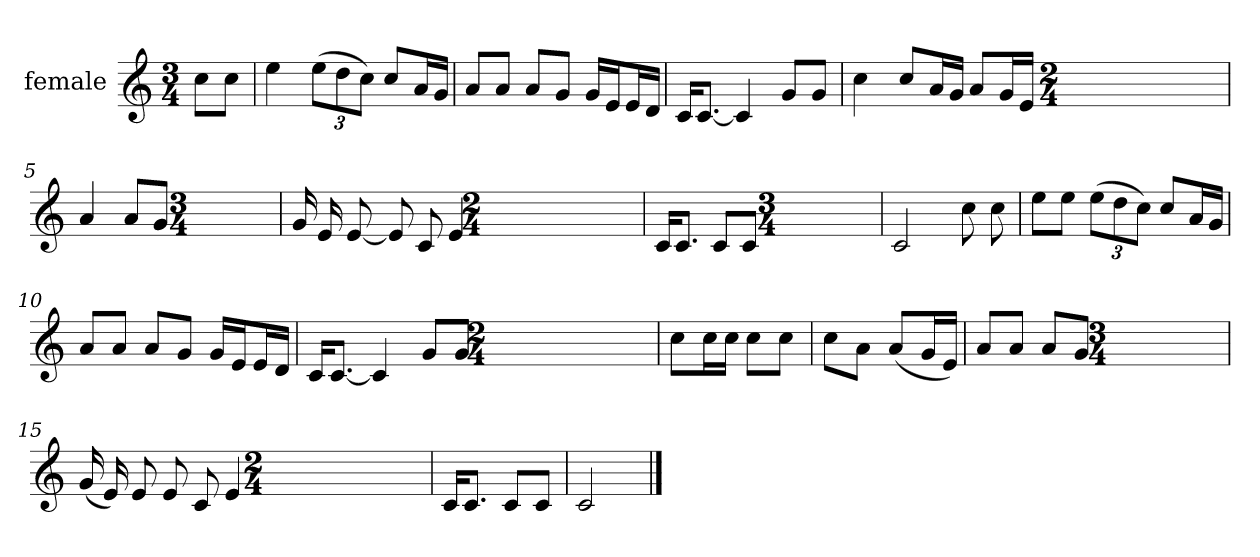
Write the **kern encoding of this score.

**kern
*part1
*staff1
*I"female
*clefG2
*k[]
*M3/4
*MM72
=
8cc\L
8cc\J
=1
4ee
(12ee\L
12dd\
12cc\J)
8cc/L
16a/L
16g/JJ
=2
8a/L
8a/J
8a/L
8g/J
16g/LL
16e/J
16e/L
16d/JJ
=3
16c/KL
[8.c/J
4c]
8g/L
8g/J
=4
4cc
8cc/L
16a/L
16g/JJ
8a/L
16g/L
16e/JJ
*M2/4
=5
4a
8a/L
8g/J
*M3/4
=6
16g
16e
[8e
8e]
8c
4e
*M2/4
=7
16c/KL
8.c/J
8c/L
8c/J
*M3/4
=8
2c
8cc
8cc
=9
8ee\L
8ee\J
(12ee\L
12dd\
12cc\J)
8cc/L
16a/L
16g/JJ
=10
8a/L
8a/J
8a/L
8g/J
16g/LL
16e/J
16e/L
16d/JJ
=11
16c/KL
[8.c/J
4c]
8g/L
8g/J
*M2/4
=12
8cc\L
16cc\L
16cc\JJ
8cc\L
8cc\J
=13
8cc\L
8a\J
(8a/L
16g/L
16e/JJ)
=14
8a/L
8a/J
8a/L
8g/J
*M3/4
=15
(16g
16e)
8e
8e
8c
4e
*M2/4
=16
16c/KL
8.c/J
8c/L
8c/J
=17
2c
==
*-
